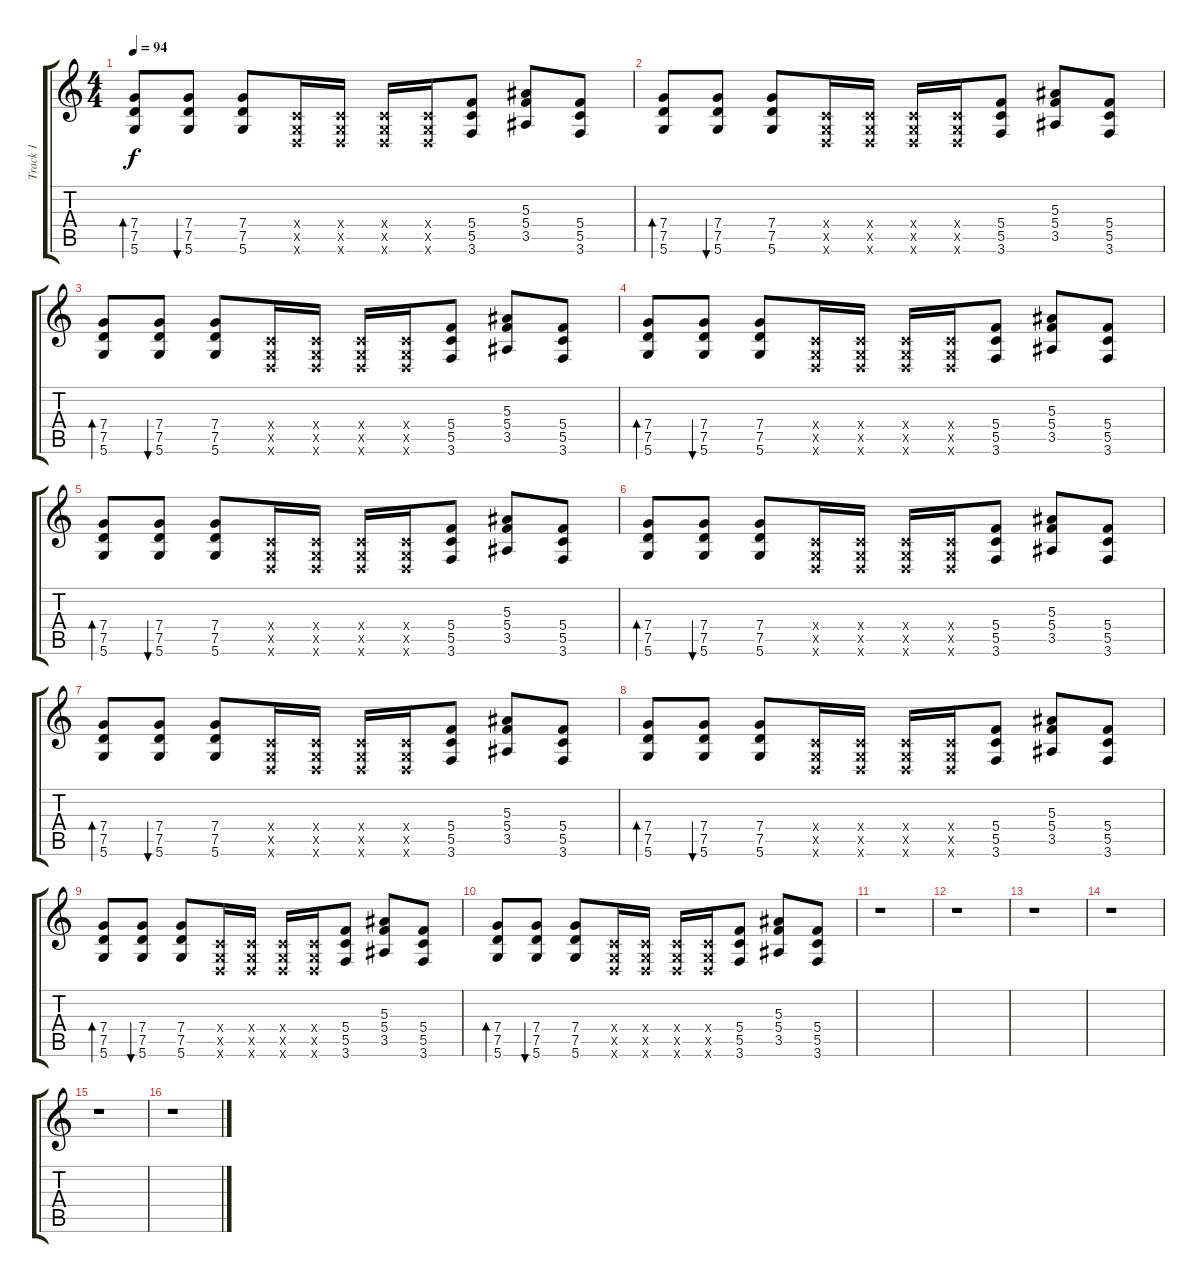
\track ("Track 1" "Track 1") {instrument distortionguitar}
\staff {score tabs}
\tuning (D4 A3 F3 C3 G2 D2) {hide}
\ts (4 4)
\tempo 94
\clef g2
\ks c
(7.4 7.5 5.6).8{bd 60 dy f} (7.4 7.5 5.6).8{bu 60} (7.4 7.5 5.6).8 (0.4{x} 0.5{x} 0.6{x}).16 (0.4{x} 0.5{x} 0.6{x}).16 (0.4{x} 0.5{x} 0.6{x}).16 (0.4{x} 0.5{x} 0.6{x}).16 (5.4 5.5 3.6).8 (5.3 5.4 3.5).8 (5.4 5.5 3.6).8 |
(7.4 7.5 5.6).8{bd 60} (7.4 7.5 5.6).8{bu 60} (7.4 7.5 5.6).8 (0.4{x} 0.5{x} 0.6{x}).16 (0.4{x} 0.5{x} 0.6{x}).16 (0.4{x} 0.5{x} 0.6{x}).16 (0.4{x} 0.5{x} 0.6{x}).16 (5.4 5.5 3.6).8 (5.3 5.4 3.5).8 (5.4 5.5 3.6).8 |
(7.4 7.5 5.6).8{bd 60} (7.4 7.5 5.6).8{bu 60} (7.4 7.5 5.6).8 (0.4{x} 0.5{x} 0.6{x}).16 (0.4{x} 0.5{x} 0.6{x}).16 (0.4{x} 0.5{x} 0.6{x}).16 (0.4{x} 0.5{x} 0.6{x}).16 (5.4 5.5 3.6).8 (5.3 5.4 3.5).8 (5.4 5.5 3.6).8 |
(7.4 7.5 5.6).8{bd 60} (7.4 7.5 5.6).8{bu 60} (7.4 7.5 5.6).8 (0.4{x} 0.5{x} 0.6{x}).16 (0.4{x} 0.5{x} 0.6{x}).16 (0.4{x} 0.5{x} 0.6{x}).16 (0.4{x} 0.5{x} 0.6{x}).16 (5.4 5.5 3.6).8 (5.3 5.4 3.5).8 (5.4 5.5 3.6).8 |
(7.4 7.5 5.6).8{bd 60} (7.4 7.5 5.6).8{bu 60} (7.4 7.5 5.6).8 (0.4{x} 0.5{x} 0.6{x}).16 (0.4{x} 0.5{x} 0.6{x}).16 (0.4{x} 0.5{x} 0.6{x}).16 (0.4{x} 0.5{x} 0.6{x}).16 (5.4 5.5 3.6).8 (5.3 5.4 3.5).8 (5.4 5.5 3.6).8 |
(7.4 7.5 5.6).8{bd 60} (7.4 7.5 5.6).8{bu 60} (7.4 7.5 5.6).8 (0.4{x} 0.5{x} 0.6{x}).16 (0.4{x} 0.5{x} 0.6{x}).16 (0.4{x} 0.5{x} 0.6{x}).16 (0.4{x} 0.5{x} 0.6{x}).16 (5.4 5.5 3.6).8 (5.3 5.4 3.5).8 (5.4 5.5 3.6).8 |
(7.4 7.5 5.6).8{bd 60} (7.4 7.5 5.6).8{bu 60} (7.4 7.5 5.6).8 (0.4{x} 0.5{x} 0.6{x}).16 (0.4{x} 0.5{x} 0.6{x}).16 (0.4{x} 0.5{x} 0.6{x}).16 (0.4{x} 0.5{x} 0.6{x}).16 (5.4 5.5 3.6).8 (5.3 5.4 3.5).8 (5.4 5.5 3.6).8 |
(7.4 7.5 5.6).8{bd 60} (7.4 7.5 5.6).8{bu 60} (7.4 7.5 5.6).8 (0.4{x} 0.5{x} 0.6{x}).16 (0.4{x} 0.5{x} 0.6{x}).16 (0.4{x} 0.5{x} 0.6{x}).16 (0.4{x} 0.5{x} 0.6{x}).16 (5.4 5.5 3.6).8 (5.3 5.4 3.5).8 (5.4 5.5 3.6).8 |
(7.4 7.5 5.6).8{bd 60} (7.4 7.5 5.6).8{bu 60} (7.4 7.5 5.6).8 (0.4{x} 0.5{x} 0.6{x}).16 (0.4{x} 0.5{x} 0.6{x}).16 (0.4{x} 0.5{x} 0.6{x}).16 (0.4{x} 0.5{x} 0.6{x}).16 (5.4 5.5 3.6).8 (5.3 5.4 3.5).8 (5.4 5.5 3.6).8 |
(7.4 7.5 5.6).8{bd 60} (7.4 7.5 5.6).8{bu 60} (7.4 7.5 5.6).8 (0.4{x} 0.5{x} 0.6{x}).16 (0.4{x} 0.5{x} 0.6{x}).16 (0.4{x} 0.5{x} 0.6{x}).16 (0.4{x} 0.5{x} 0.6{x}).16 (5.4 5.5 3.6).8 (5.3 5.4 3.5).8 (5.4 5.5 3.6).8 |
r.1 |
r.1 |
r.1 |
r.1 |
r.1 |
r.1
